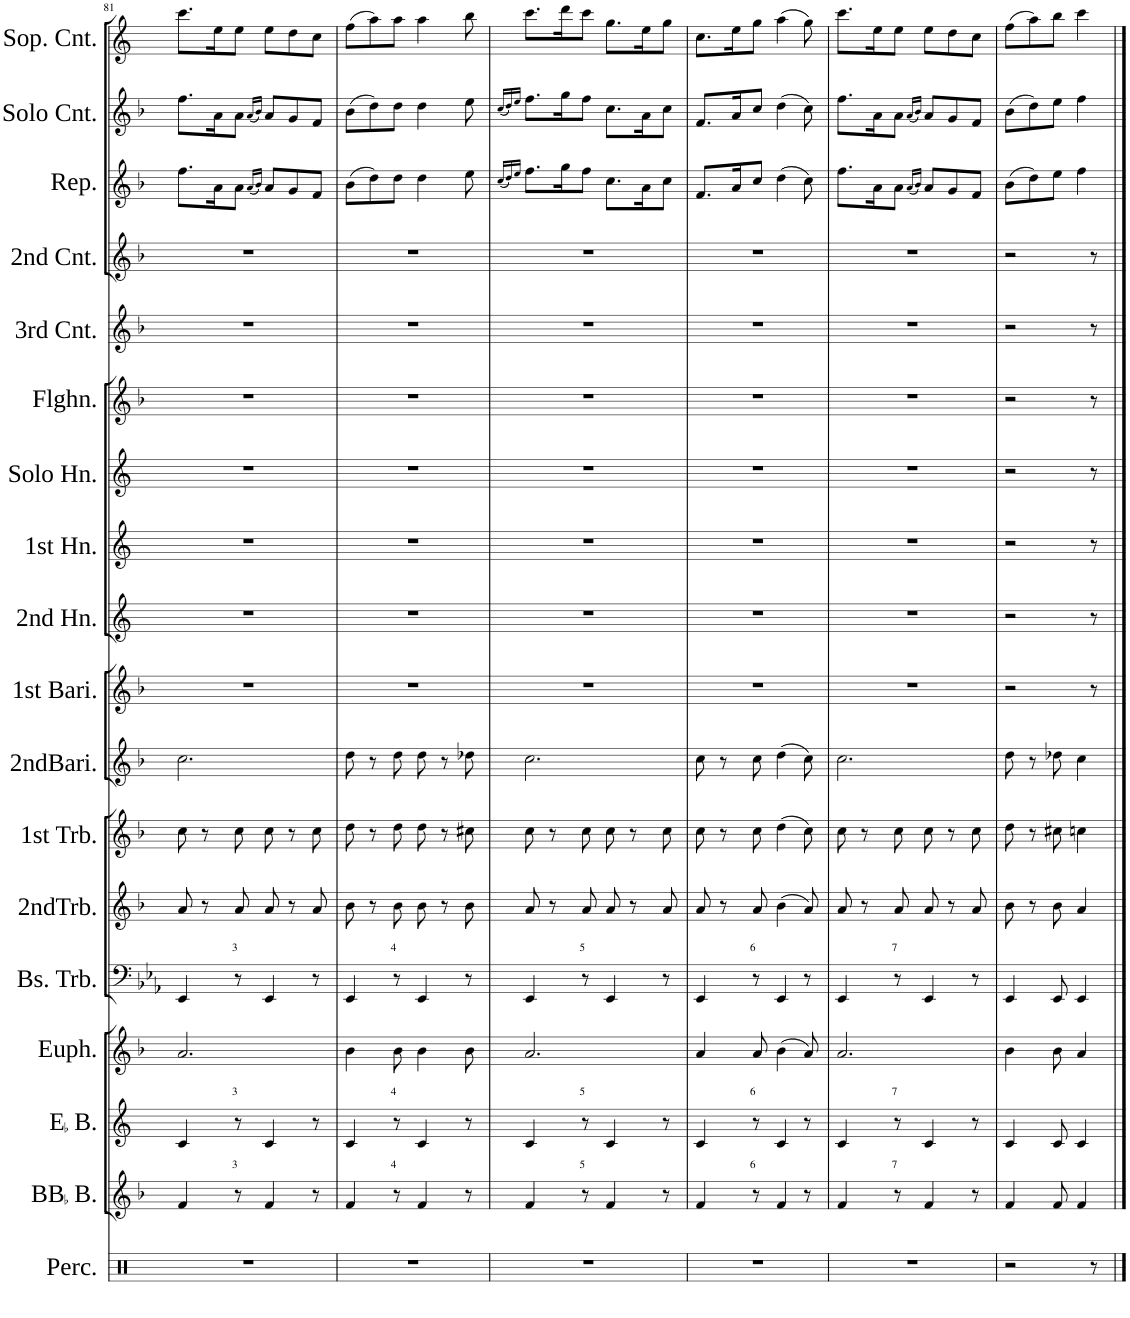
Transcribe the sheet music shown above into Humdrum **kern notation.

**kern	**kern	**kern	**kern	**kern	**kern	**kern	**kern	**kern	**kern	**kern	**kern	**kern	**kern	**kern	**kern	**kern	**kern
*part18	*part17	*part16	*part15	*part14	*part13	*part12	*part11	*part10	*part9	*part8	*part7	*part6	*part5	*part4	*part3	*part2	*part1
*staff18	*staff17	*staff16	*staff15	*staff14	*staff13	*staff12	*staff11	*staff10	*staff9	*staff8	*staff7	*staff6	*staff5	*staff4	*staff3	*staff2	*staff1
*I"Percussion	*I"BBaccidentalFlat Bass	*I"EaccidentalFlat Bass	*I"Euphonium	*I"Bass Trombone	*I"2nd Trombone	*I"1st Trombone	*I"2nd Baritone	*I"1st Baritone	*I"2nd Horn	*I"1st Horn	*I"Solo Horn	*I"Flugel Horn	*I"3rd Cornet	*I"2nd Cornet	*I"Repiano	*I"Solo Cornet	*I"Soprano Cornet
*I'Perc.	*I'BBaccidentalFlat B.	*I'EaccidentalFlat B.	*I'Euph.	*I'Bs. Trb.	*I'2ndTrb.	*I'1st Trb.	*I'2ndBari.	*I'1st Bari.	*I'2nd Hn.	*I'1st Hn.	*I'Solo Hn.	*I'Flghn.	*I'3rd Cnt.	*I'2nd Cnt.	*I'Rep.	*I'Solo Cnt.	*I'Sop. Cnt.
!!LO:PB:g=z
*clefX	*clefG2	*clefG2	*clefG2	*clefF4	*clefG2	*clefG2	*clefG2	*clefG2	*clefG2	*clefG2	*clefG2	*clefG2	*clefG2	*clefG2	*clefG2	*clefG2	*clefG2
*	*Trd15c26	*Trd12c21	*Trd8c14	*	*Trd8c14	*Trd8c14	*Trd8c14	*Trd8c14	*Trd5c9	*Trd5c9	*Trd5c9	*Trd1c2	*Trd1c2	*Trd1c2	*Trd1c2	*Trd1c2	*Trd-2c-3
*k[]	*k[b-]	*k[]	*k[b-]	*k[b-e-a-]	*k[b-]	*k[b-]	*k[b-]	*k[b-]	*k[]	*k[]	*k[]	*k[b-]	*k[b-]	*k[b-]	*k[b-]	*k[b-]	*k[]
*M6/8	*M6/8	*M6/8	*M6/8	*M6/8	*M6/8	*M6/8	*M6/8	*M6/8	*M6/8	*M6/8	*M6/8	*M6/8	*M6/8	*M6/8	*M6/8	*M6/8	*M6/8
=81	=81	=81	=81	=81	=81	=81	=81	=81	=81	=81	=81	=81	=81	=81	=81	=81	=81
2.r	4f/	4c/	2.a/	4EE-/	8a/	8cc\	2.cc\	2.r	2.r	2.r	2.r	2.r	2.r	2.r	8.ff\L	8.ff\L	8.ccc\L
.	.	.	.	.	8r	8r	.	.	.	.	.	.	.	.	.	.	.
.	.	.	.	.	.	.	.	.	.	.	.	.	.	.	16a\K	16a\K	16ee\K
!	!	!	!	!LO:TX:a:t=3	!	!	!	!	!	!	!	!	!	!	!	!	!
!	!	!LO:TX:a:t=3	!	!	!	!	!	!	!	!	!	!	!	!	!	!	!
!	!LO:TX:a:t=3	!	!	!	!	!	!	!	!	!	!	!	!	!	!	!	!
.	8r	8r	.	8r	8a/	8cc\	.	.	.	.	.	.	.	.	8a\J	8a\J	8ee\J
.	.	.	.	.	.	.	.	.	.	.	.	.	.	.	(16qa/LL	(16qa/LL	.
.	.	.	.	.	.	.	.	.	.	.	.	.	.	.	16qb-/JJ)	16qb-/JJ)	.
.	4f/	4c/	.	4EE-/	8a/	8cc\	.	.	.	.	.	.	.	.	8a/L	8a/L	8ee\L
.	.	.	.	.	8r	8r	.	.	.	.	.	.	.	.	8g/	8g/	8dd\
.	8r	8r	.	8r	8a/	8cc\	.	.	.	.	.	.	.	.	8f/J	8f/J	8cc\J
=82	=82	=82	=82	=82	=82	=82	=82	=82	=82	=82	=82	=82	=82	=82	=82	=82	=82
2.r	4f/	4c/	4b-\	4EE-/	8b-\	8dd\	8dd\	2.r	2.r	2.r	2.r	2.r	2.r	2.r	(8b-\L	(8b-\L	(8ff\L
.	.	.	.	.	8r	8r	8r	.	.	.	.	.	.	.	8dd\)	8dd\)	8aa\)
!	!	!	!	!LO:TX:a:t=4	!	!	!	!	!	!	!	!	!	!	!	!	!
!	!	!LO:TX:a:t=4	!	!	!	!	!	!	!	!	!	!	!	!	!	!	!
!	!LO:TX:a:t=4	!	!	!	!	!	!	!	!	!	!	!	!	!	!	!	!
.	8r	8r	8b-\	8r	8b-\	8dd\	8dd\	.	.	.	.	.	.	.	8dd\J	8dd\J	8aa\J
.	4f/	4c/	4b-\	4EE-/	8b-\	8dd\	8dd\	.	.	.	.	.	.	.	4dd\	4dd\	4aa\
.	.	.	.	.	8r	8r	8r	.	.	.	.	.	.	.	.	.	.
.	8r	8r	8b-\	8r	8b-\	8cc#X\	8dd-X\	.	.	.	.	.	.	.	8ee\	8ee\	8bb\
=83	=83	=83	=83	=83	=83	=83	=83	=83	=83	=83	=83	=83	=83	=83	=83	=83	=83
.	.	.	.	.	.	.	.	.	.	.	.	.	.	.	(16qcc/LL	(16qcc/LL	.
.	.	.	.	.	.	.	.	.	.	.	.	.	.	.	16qdd/)	16qdd/)	.
.	.	.	.	.	.	.	.	.	.	.	.	.	.	.	16qee/JJ	16qee/JJ	.
2.r	4f/	4c/	2.a/	4EE-/	8a/	8cc\	2.cc\	2.r	2.r	2.r	2.r	2.r	2.r	2.r	8.ff\L	8.ff\L	8.ccc\L
.	.	.	.	.	8r	8r	.	.	.	.	.	.	.	.	.	.	.
.	.	.	.	.	.	.	.	.	.	.	.	.	.	.	16gg\K	16gg\K	16ddd\K
!	!	!	!	!LO:TX:a:t=5	!	!	!	!	!	!	!	!	!	!	!	!	!
!	!	!LO:TX:a:t=5	!	!	!	!	!	!	!	!	!	!	!	!	!	!	!
!	!LO:TX:a:t=5	!	!	!	!	!	!	!	!	!	!	!	!	!	!	!	!
.	8r	8r	.	8r	8a/	8cc\	.	.	.	.	.	.	.	.	8ff\J	8ff\J	8ccc\J
.	4f/	4c/	.	4EE-/	8a/	8cc\	.	.	.	.	.	.	.	.	8.cc\L	8.cc\L	8.gg\L
.	.	.	.	.	8r	8r	.	.	.	.	.	.	.	.	.	.	.
.	.	.	.	.	.	.	.	.	.	.	.	.	.	.	16a\K	16a\K	16ee\K
.	8r	8r	.	8r	8a/	8cc\	.	.	.	.	.	.	.	.	8cc\J	8cc\J	8gg\J
=84	=84	=84	=84	=84	=84	=84	=84	=84	=84	=84	=84	=84	=84	=84	=84	=84	=84
2.r	4f/	4c/	4a/	4EE-/	8a/	8cc\	8cc\	2.r	2.r	2.r	2.r	2.r	2.r	2.r	8.f/L	8.f/L	8.cc\L
.	.	.	.	.	8r	8r	8r	.	.	.	.	.	.	.	.	.	.
.	.	.	.	.	.	.	.	.	.	.	.	.	.	.	16a/K	16a/K	16ee\K
!	!	!	!	!LO:TX:a:t=6	!	!	!	!	!	!	!	!	!	!	!	!	!
!	!	!LO:TX:a:t=6	!	!	!	!	!	!	!	!	!	!	!	!	!	!	!
!	!LO:TX:a:t=6	!	!	!	!	!	!	!	!	!	!	!	!	!	!	!	!
.	8r	8r	8a/	8r	8a/	8cc\	8cc\	.	.	.	.	.	.	.	8cc/J	8cc/J	8gg\J
.	4f/	4c/	(4b-\	4EE-/	(4b-\	(4dd\	(4dd\	.	.	.	.	.	.	.	(4dd\	(4dd\	(4aa\
.	8r	8r	8a/)	8r	8a/)	8cc\)	8cc\)	.	.	.	.	.	.	.	8cc\)	8cc\)	8gg\)
=85	=85	=85	=85	=85	=85	=85	=85	=85	=85	=85	=85	=85	=85	=85	=85	=85	=85
2.r	4f/	4c/	2.a/	4EE-/	8a/	8cc\	2.cc\	2.r	2.r	2.r	2.r	2.r	2.r	2.r	8.ff\L	8.ff\L	8.ccc\L
.	.	.	.	.	8r	8r	.	.	.	.	.	.	.	.	.	.	.
.	.	.	.	.	.	.	.	.	.	.	.	.	.	.	16a\K	16a\K	16ee\K
!	!	!	!	!LO:TX:a:t=7	!	!	!	!	!	!	!	!	!	!	!	!	!
!	!	!LO:TX:a:t=7	!	!	!	!	!	!	!	!	!	!	!	!	!	!	!
!	!LO:TX:a:t=7	!	!	!	!	!	!	!	!	!	!	!	!	!	!	!	!
.	8r	8r	.	8r	8a/	8cc\	.	.	.	.	.	.	.	.	8a\J	8a\J	8ee\J
.	.	.	.	.	.	.	.	.	.	.	.	.	.	.	(16qa/LL	(16qa/LL	.
.	.	.	.	.	.	.	.	.	.	.	.	.	.	.	16qb-/JJ)	16qb-/JJ)	.
.	4f/	4c/	.	4EE-/	8a/	8cc\	.	.	.	.	.	.	.	.	8a/L	8a/L	8ee\L
.	.	.	.	.	8r	8r	.	.	.	.	.	.	.	.	8g/	8g/	8dd\
.	8r	8r	.	8r	8a/	8cc\	.	.	.	.	.	.	.	.	8f/J	8f/J	8cc\J
=86	=86	=86	=86	=86	=86	=86	=86	=86	=86	=86	=86	=86	=86	=86	=86	=86	=86
2r	4f/	4c/	4b-\	4EE-/	8b-\	8dd\	8dd\	2r	2r	2r	2r	2r	2r	2r	(8b-\L	(8b-\L	(8ff\L
.	.	.	.	.	8r	8r	8r	.	.	.	.	.	.	.	8dd\)	8dd\)	8aa\)
.	8f/	8c/	8b-\	8EE-/	8b-\	8cc#X\	8dd-X\	.	.	.	.	.	.	.	8ee\J	8ee\J	8bb\J
.	4f/	4c/	4a/	4EE-/	4a/	4ccn\	4cc\	.	.	.	.	.	.	.	4ff\	4ff\	4ccc\
8r	.	.	.	.	.	.	.	8r	8r	8r	8r	8r	8r	8r	.	.	.
==	==	==	==	==	==	==	==	==	==	==	==	==	==	==	==	==	==
*-	*-	*-	*-	*-	*-	*-	*-	*-	*-	*-	*-	*-	*-	*-	*-	*-	*-
